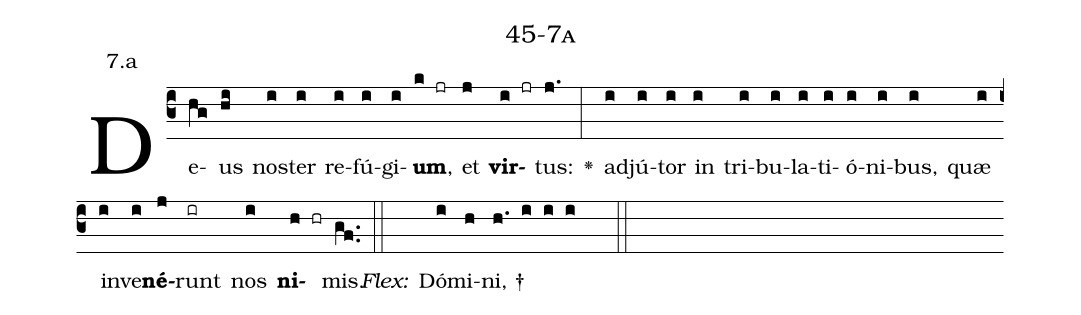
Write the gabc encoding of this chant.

name: 45-7a;
annotation: 7.a;
%%
(c3)De(hg)us(hi) nos(i)ter(i) re(i)fú(i)gi(i)<b>um</b>,(k jr) et(j) <b>vir</b>(i jr)tus:(j.) <v>\greheightstar</v>(:) ad(i)jú(i)tor(i) in(i) tri(i)bu(i)la(i)ti(i)ó(i)ni(i)bus,(i) quæ(i) in(i)ve(i)<b>né</b>(j)runt(ir) nos(i) <b>ni</b>(h hr)mis.(gf..) (::)
<i>Flex:</i>()  Dó(i)mi(h)ni, †(h. i i i  ::)

%E(i) u(i) o(j) u(i) a(h) e.(gf..) (::)
